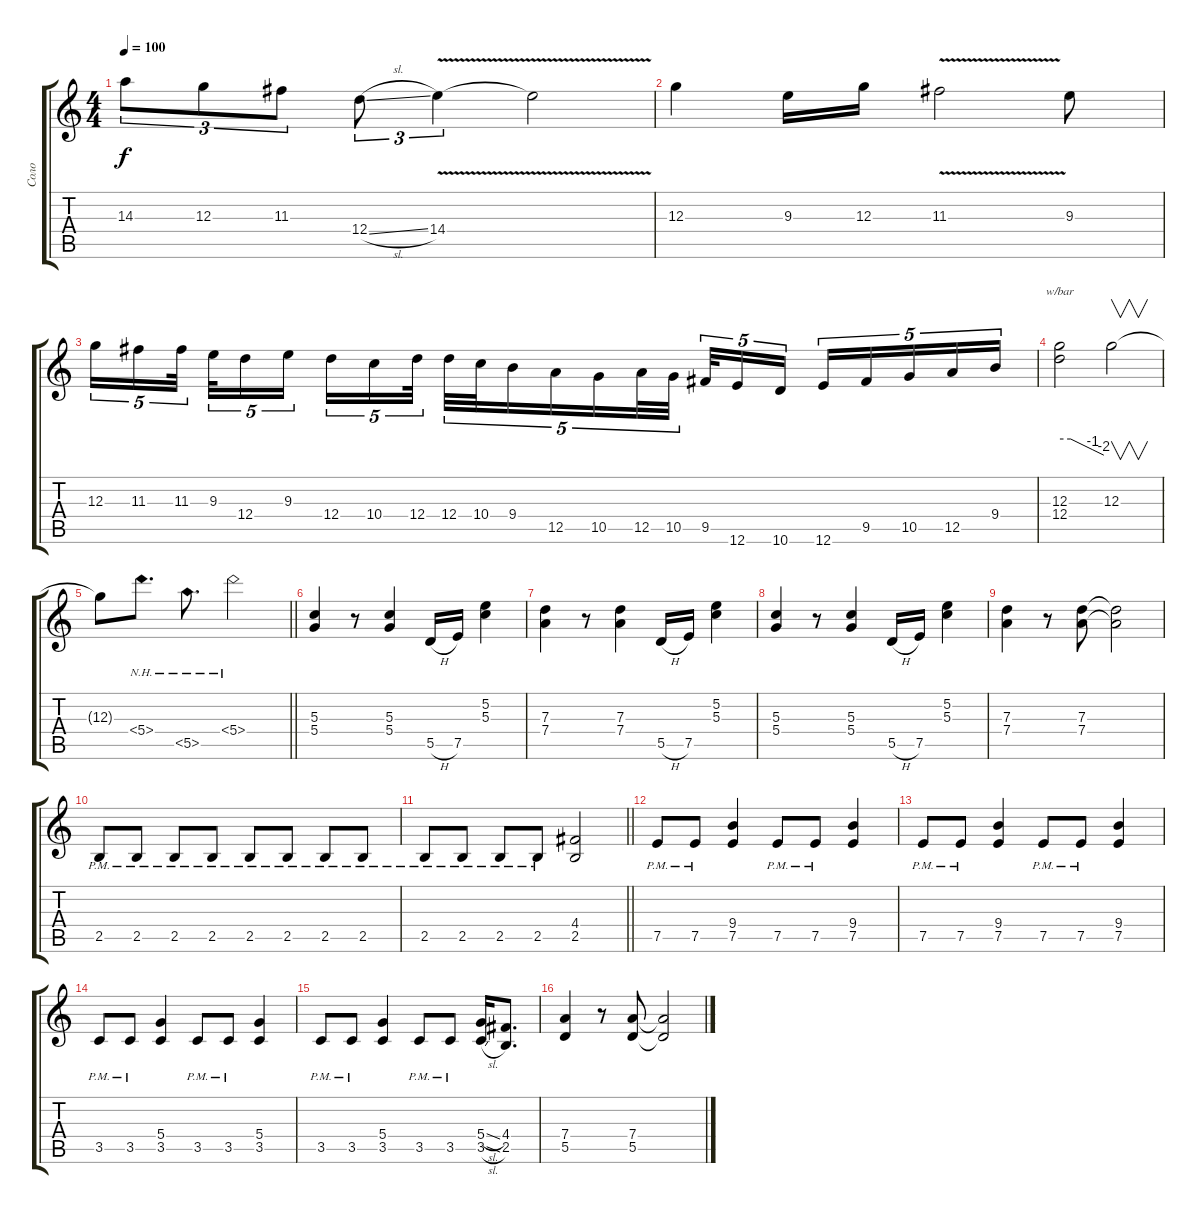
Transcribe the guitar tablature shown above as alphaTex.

\track ("Соло" "Соло") {instrument distortionguitar}
\staff {score tabs}
\tuning (E4 B3 G3 D3 A2 E2) {hide}
\ts (4 4)
\tempo 100
\clef g2
\ks c
14.3.8{tu (3 2) dy f} 12.3.8{tu (3 2)} 11.3.8{tu (3 2)} 12.4{sl}.8{tu (3 2)} 14.4{v}.4{tu (3 2)} 14.4{t}.2 |
12.3.4 9.3.16 12.3.16 11.3{v}.2 9.3.8 |
12.3.16{tu (5 4)} 11.3.16{tu (5 4)} 11.3.32{tu (5 4) beam splitsecondary} 9.3.32{tu (5 4)} 12.4.16{tu (5 4)} 9.3.16{tu (5 4)} 12.4.16{tu (5 4)} 10.4.16{tu (5 4)} 12.4.32{tu (5 4) beam splitsecondary} 12.4.32{tu (5 4)} 10.4.32{tu (5 4)} 9.4.16{tu (5 4)} 12.5.16{tu (5 4)} 10.5.16{tu (5 4)} 12.5.32{tu (5 4)} 10.5.32{tu (5 4) beam splitsecondary} 9.5.32{tu (5 4)} 12.6.16{tu (5 4)} 10.6.16{tu (5 4)} 12.6.16{tu (5 4)} 9.5.16{tu (5 4)} 10.5.16{tu (5 4)} 12.5.16{tu (5 4)} 9.4.16{tu (5 4)} |
(12.3 12.4).2{tbe (custom default 0 0 15 0 45 -4 60 -8)} 12.3.2{v} |
\barLineRight lightlight
12.3{t}.8 5.4{nh}.8{d} 5.5{nh}.8{d} 5.4{nh}.2 |
(5.3 5.4).4 r.8 (5.3 5.4).4 5.5{h}.16 7.5.16 (5.2 5.3).4 |
(7.3 7.4).4 r.8 (7.3 7.4).4 5.5{h}.16 7.5.16 (5.2 5.3).4 |
(5.3 5.4).4 r.8 (5.3 5.4).4 5.5{h}.16 7.5.16 (5.2 5.3).4 |
(7.3 7.4).4 r.8 (7.3 7.4).8 (7.3{t} 7.4{t}).2 |
2.5{pm}.8 2.5{pm}.8 2.5{pm}.8 2.5{pm}.8 2.5{pm}.8 2.5{pm}.8 2.5{pm}.8 2.5{pm}.8 |
\barLineRight lightlight
2.5{pm}.8 2.5{pm}.8 2.5{pm}.8 2.5{pm}.8 (4.4 2.5).2 |
7.5{pm}.8 7.5{pm}.8 (9.4 7.5).4 7.5{pm}.8 7.5{pm}.8 (9.4 7.5).4 |
7.5{pm}.8 7.5{pm}.8 (9.4 7.5).4 7.5{pm}.8 7.5{pm}.8 (9.4 7.5).4 |
3.5{pm}.8 3.5{pm}.8 (5.4 3.5).4 3.5{pm}.8 3.5{pm}.8 (5.4 3.5).4 |
3.5{pm}.8 3.5{pm}.8 (5.4 3.5).4 3.5{pm}.8 3.5{pm}.8 (5.4{sl} 3.5{sl}).16 (4.4 2.5).8{d} |
(7.4 5.5).4 r.8 (7.4 5.5).8 (7.4{t} 5.5{t}).2
